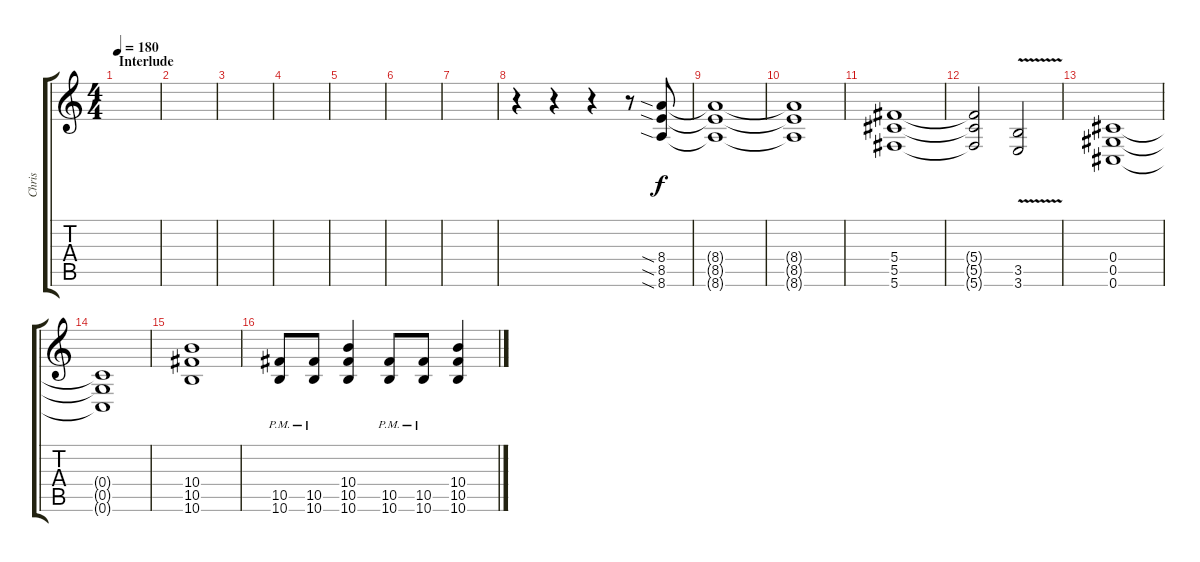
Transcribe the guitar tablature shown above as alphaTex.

\track ("Chris" "Chris") {instrument distortionguitar}
\staff {score tabs}
\tuning (Eb4 Bb3 Gb3 Db3 Ab2 Db2) {hide}
\ts (4 4)
\section ("" "Interlude")
\tempo 180
\clef g2
\ks c
|
|
|
|
|
|
|
r.4{balance 0} r.4 r.4 r.8 (8.4{sia} 8.5{sia} 8.6{sia}).8 |
(8.4{t} 8.5{t} 8.6{t}).1 |
(8.4{t} 8.5{t} 8.6{t}).1 |
(5.4 5.5 5.6).1 |
(5.4{t} 5.5{t} 5.6{t}).2 (3.5{v} 3.6{v}).2 |
(0.4 0.5 0.6).1 |
(0.4{t} 0.5{t} 0.6{t}).1 |
(10.4 10.5 10.6).1 |
(10.5{pm} 10.6{pm}).8 (10.5{pm} 10.6{pm}).8 (10.4 10.5 10.6).4 (10.5{pm} 10.6{pm}).8 (10.5{pm} 10.6{pm}).8 (10.4 10.5 10.6).4
